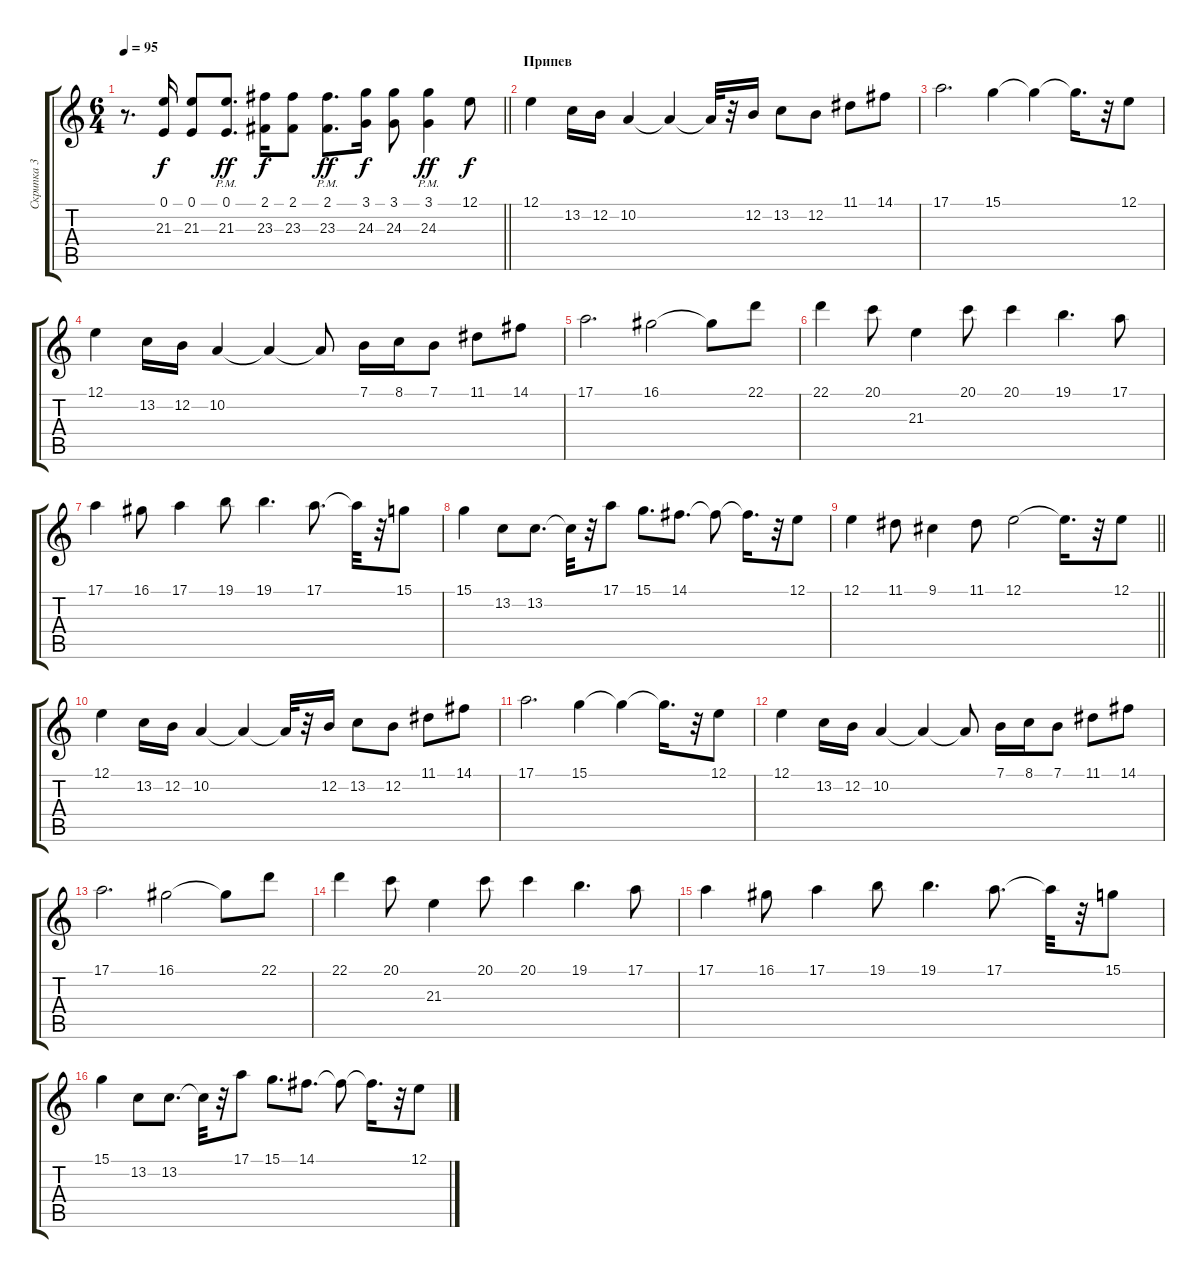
\track ("Скрипка 3" "Скрипка 3") {instrument stringensemble1}
\staff {score tabs}
\tuning (E4 B3 G3 D3 A2 E2) {hide}
\ts (6 4)
\tempo 95
\clef g2
\barLineRight lightlight
\ks c
r.8{d dy ff} (0.1 21.3).16{dy f} (0.1 21.3).8 (0.1{pm} 21.3{pm}).8{d dy ff} (2.1 23.3).16{dy f} (2.1 23.3).8 (2.1{pm} 23.3{pm}).8{d dy ff} (3.1 24.3).16{dy f} (3.1 24.3).8 (3.1{pm} 24.3{pm}).4{dy ff} 12.1.8{dy f} |
\section ("" "Припев")
12.1.4 13.2.16 12.2.16 10.2.4 10.2{t}.4 10.2{t}.32 r.32 12.2.16 13.2.8 12.2.8 11.1.8 14.1.8 |
17.1.2{d} 15.1.4 15.1{t}.4 15.1{t}.16{d} r.32 12.1.8 |
12.1.4 13.2.16 12.2.16 10.2.4 10.2{t}.4 10.2{t}.8 7.1.16 8.1.16 7.1.8 11.1.8 14.1.8 |
17.1.2{d} 16.1.2 16.1{t}.8 22.1.8 |
22.1.4 20.1.8 21.3.4 20.1.8 20.1.4 19.1.4{d} 17.1.8 |
17.1.4 16.1.8 17.1.4 19.1.8 19.1.4{d} 17.1.8{d} 17.1{t}.32 r.32 15.1.8 |
15.1.4 13.2.8 13.2.8{d} 13.2{t}.32 r.32 17.1.8 15.1.8{d} 14.1.8{d} 14.1{t}.8 14.1{t}.16{d} r.32 12.1.8 |
\barLineRight lightlight
12.1.4 11.1.8 9.1.4 11.1.8 12.1.2 12.1{t}.16{d} r.32 12.1.8 |
12.1.4 13.2.16 12.2.16 10.2.4 10.2{t}.4 10.2{t}.32 r.32 12.2.16 13.2.8 12.2.8 11.1.8 14.1.8 |
17.1.2{d} 15.1.4 15.1{t}.4 15.1{t}.16{d} r.32 12.1.8 |
12.1.4 13.2.16 12.2.16 10.2.4 10.2{t}.4 10.2{t}.8 7.1.16 8.1.16 7.1.8 11.1.8 14.1.8 |
17.1.2{d} 16.1.2 16.1{t}.8 22.1.8 |
22.1.4 20.1.8 21.3.4 20.1.8 20.1.4 19.1.4{d} 17.1.8 |
17.1.4 16.1.8 17.1.4 19.1.8 19.1.4{d} 17.1.8{d} 17.1{t}.32 r.32 15.1.8 |
15.1.4 13.2.8 13.2.8{d} 13.2{t}.32 r.32 17.1.8 15.1.8{d} 14.1.8{d} 14.1{t}.8 14.1{t}.16{d} r.32 12.1.8
